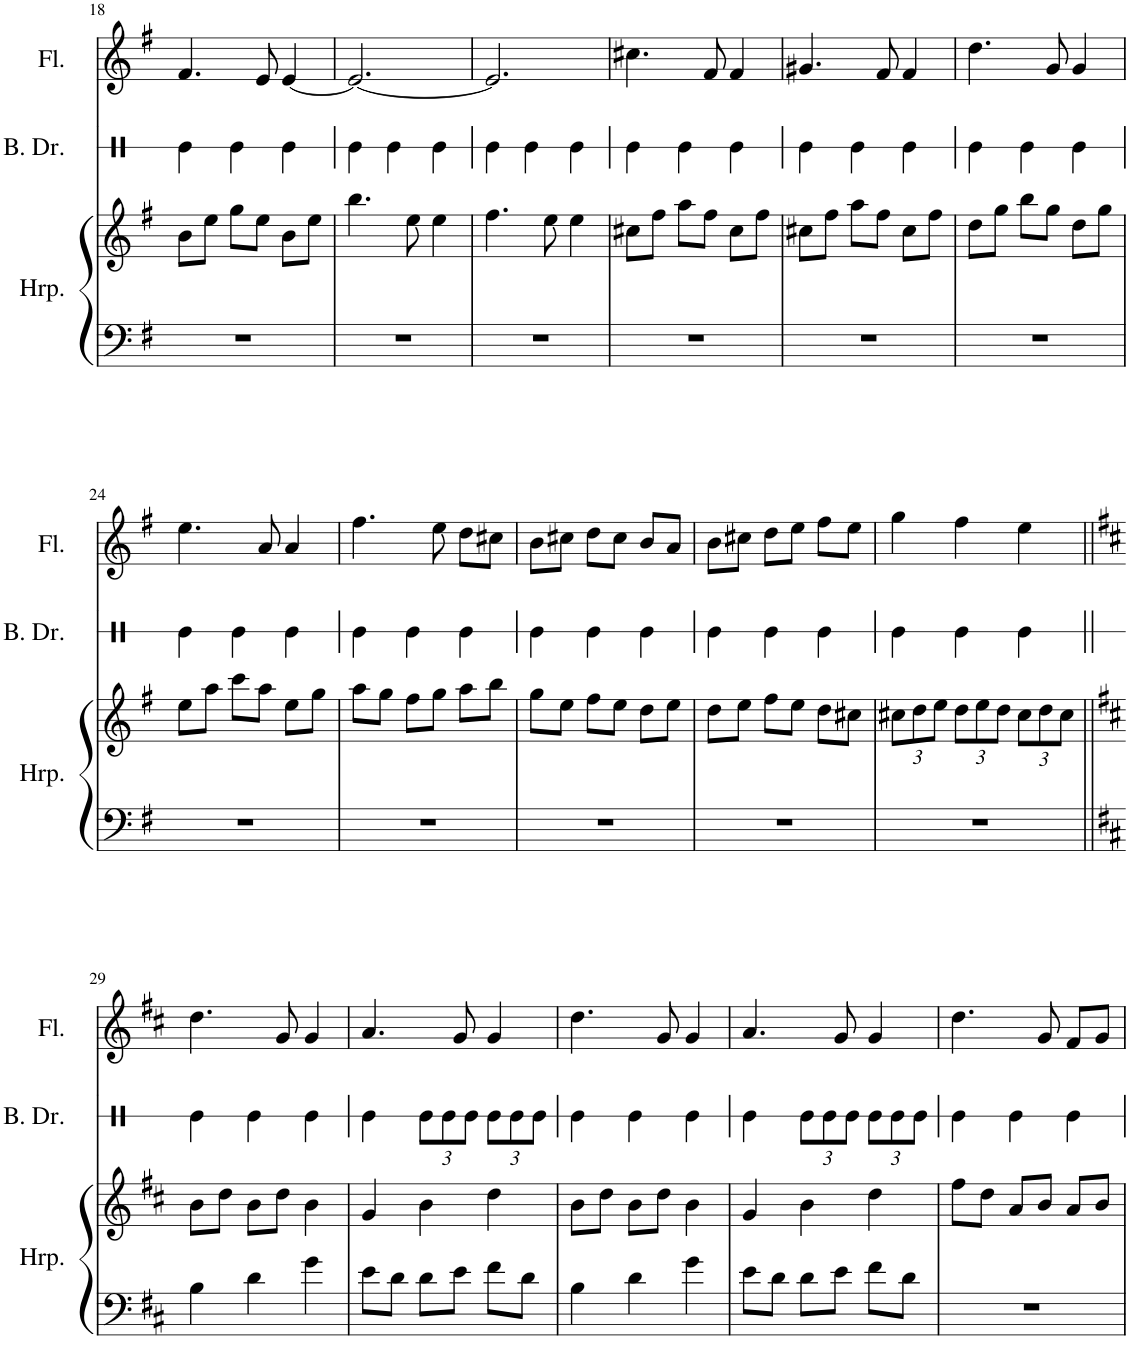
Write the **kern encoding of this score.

**kern	**kern	**kern	**kern
*part3	*part3	*part2	*part1
*staff4	*staff3	*staff2	*staff1
*I"Harp	*	*I"Bass Drum	*I"Flute
*I'Hrp.	*	*I'B. Dr.	*I'Fl.
!!LO:PB:g=z
*clefF4	*clefG2	*clefX	*clefG2
*k[f#]	*k[f#]	*k[]	*k[f#]
*M3/4	*M3/4	*M3/4	*M3/4
=18	=18	=18	=18
2.r	8b\L	4Re\	4.f#/
.	8ee\J	.	.
.	8gg\L	4Re\	.
.	8ee\J	.	8e/
.	8b\L	4Re\	[4e/
.	8ee\J	.	.
=19	=19	=19	=19
2.r	4.bb\	4Re\	2.e/_
.	.	4Re\	.
.	8ee\	.	.
.	4ee\	4Re\	.
=20	=20	=20	=20
2.r	4.ff#\	4Re\	2.e/]
.	.	4Re\	.
.	8ee\	.	.
.	4ee\	4Re\	.
=21	=21	=21	=21
2.r	8cc#X\L	4Re\	4.cc#X\
.	8ff#\J	.	.
.	8aa\L	4Re\	.
.	8ff#\J	.	8f#/
.	8cc#\L	4Re\	4f#/
.	8ff#\J	.	.
=22	=22	=22	=22
2.r	8cc#X\L	4Re\	4.g#X/
.	8ff#\J	.	.
.	8aa\L	4Re\	.
.	8ff#\J	.	8f#/
.	8cc#\L	4Re\	4f#/
.	8ff#\J	.	.
=23	=23	=23	=23
2.r	8dd\L	4Re\	4.dd\
.	8gg\J	.	.
.	8bb\L	4Re\	.
.	8gg\J	.	8g/
.	8dd\L	4Re\	4g/
.	8gg\J	.	.
!!LO:LB:g=z
=24	=24	=24	=24
2.r	8ee\L	4Re\	4.ee\
.	8aa\J	.	.
.	8ccc\L	4Re\	.
.	8aa\J	.	8a/
.	8ee\L	4Re\	4a/
.	8gg\J	.	.
=25	=25	=25	=25
2.r	8aa\L	4Re\	4.ff#\
.	8gg\J	.	.
.	8ff#\L	4Re\	.
.	8gg\J	.	8ee\
.	8aa\L	4Re\	8dd\L
.	8bb\J	.	8cc#X\J
=26	=26	=26	=26
2.r	8gg\L	4Re\	8b\L
.	8ee\J	.	8cc#X\J
.	8ff#\L	4Re\	8dd\L
.	8ee\J	.	8cc#\J
.	8dd\L	4Re\	8b/L
.	8ee\J	.	8a/J
=27	=27	=27	=27
2.r	8dd\L	4Re\	8b\L
.	8ee\J	.	8cc#X\J
.	8ff#\L	4Re\	8dd\L
.	8ee\J	.	8ee\J
.	8dd\L	4Re\	8ff#\L
.	8cc#X\J	.	8ee\J
=28	=28	=28	=28
*	*Xbrackettup	*	*
2.r	12cc#X\L	4Re\	4gg\
.	12dd\	.	.
.	12ee\J	.	.
.	12dd\L	4Re\	4ff#\
.	12ee\	.	.
.	12dd\J	.	.
.	12cc#\L	4Re\	4ee\
.	12dd\	.	.
.	12cc#\J	.	.
!!LO:LB:g=z
=29||	=29||	=29||	=29||
*k[f#c#]	*k[f#c#]	*	*k[f#c#]
4B\	8b\L	4Re\	4.dd\
.	8dd\J	.	.
4d\	8b\L	4Re\	.
.	8dd\J	.	8g/
4g\	4b\	4Re\	4g/
=30	=30	=30	=30
8e\L	4g/	4Re\	4.a/
8d\J	.	.	.
*	*	*Xbrackettup	*
8d\L	4b\	12Re\L	.
.	.	12Re\	.
8e\J	.	.	8g/
.	.	12Re\J	.
8f#\L	4dd\	12Re\L	4g/
.	.	12Re\	.
8d\J	.	.	.
.	.	12Re\J	.
=31	=31	=31	=31
4B\	8b\L	4Re\	4.dd\
.	8dd\J	.	.
4d\	8b\L	4Re\	.
.	8dd\J	.	8g/
4g\	4b\	4Re\	4g/
=32	=32	=32	=32
8e\L	4g/	4Re\	4.a/
8d\J	.	.	.
8d\L	4b\	12Re\L	.
.	.	12Re\	.
8e\J	.	.	8g/
.	.	12Re\J	.
8f#\L	4dd\	12Re\L	4g/
.	.	12Re\	.
8d\J	.	.	.
.	.	12Re\J	.
=33	=33	=33	=33
2.r	8ff#\L	4Re\	4.dd\
.	8dd\J	.	.
.	8a/L	4Re\	.
.	8b/J	.	8g/
.	8a/L	4Re\	8f#/L
.	8b/J	.	8g/J
=	=	=	=
*-	*-	*-	*-
